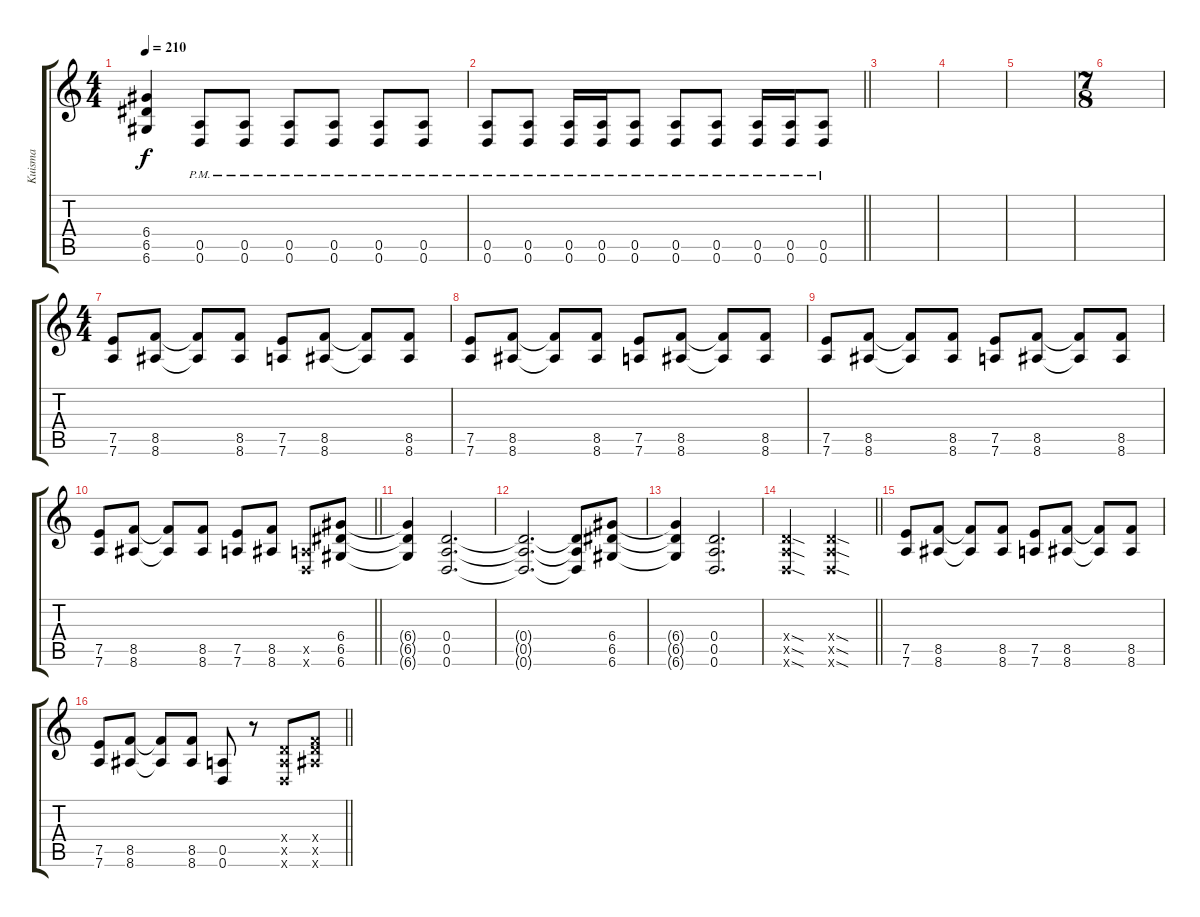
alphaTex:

\track ("Kuisma" "Kuisma") {instrument distortionguitar}
\staff {score tabs}
\tuning (E4 B3 G3 D3 A2 D2) {hide}
\ts (4 4)
\tempo 210
\clef g2
\ks c
(6.4{t} 6.5{t} 6.6{t}).4{dy f} (0.5{pm} 0.6{pm}).8 (0.5{pm} 0.6{pm}).8 (0.5{pm} 0.6{pm}).8 (0.5{pm} 0.6{pm}).8 (0.5{pm} 0.6{pm}).8 (0.5{pm} 0.6{pm}).8 |
\barLineRight lightlight
(0.5{pm} 0.6{pm}).8 (0.5{pm} 0.6{pm}).8 (0.5{pm} 0.6{pm}).16 (0.5{pm} 0.6{pm}).16 (0.5{pm} 0.6{pm}).8 (0.5{pm} 0.6{pm}).8 (0.5{pm} 0.6{pm}).8 (0.5{pm} 0.6{pm}).16 (0.5{pm} 0.6{pm}).16 (0.5{pm} 0.6{pm}).8 |
|
|
|
\ts (7 8)
|
\ts (4 4)
(7.5 7.6).8 (8.5 8.6).8 (8.5{t} 8.6{t}).8 (8.5 8.6).8 (7.5 7.6).8 (8.5 8.6).8 (8.5{t} 8.6{t}).8 (8.5 8.6).8 |
(7.5 7.6).8 (8.5 8.6).8 (8.5{t} 8.6{t}).8 (8.5 8.6).8 (7.5 7.6).8 (8.5 8.6).8 (8.5{t} 8.6{t}).8 (8.5 8.6).8 |
(7.5 7.6).8 (8.5 8.6).8 (8.5{t} 8.6{t}).8 (8.5 8.6).8 (7.5 7.6).8 (8.5 8.6).8 (8.5{t} 8.6{t}).8 (8.5 8.6).8 |
\barLineRight lightlight
(7.5 7.6).8 (8.5 8.6).8 (8.5{t} 8.6{t}).8 (8.5 8.6).8 (7.5 7.6).8 (8.5 8.6).8 (0.5{x} 0.6{x}).8 (6.4 6.5 6.6).8 |
(6.4{t} 6.5{t} 6.6{t}).4 (0.4 0.5 0.6).2{d} |
(0.4{t} 0.5{t} 0.6{t}).2{d} (0.4{t} 0.5{t} 0.6{t}).8 (6.4 6.5 6.6).8 |
(6.4{t} 6.5{t} 6.6{t}).4 (0.4 0.5 0.6).2{d} |
\barLineRight lightlight
(0.4{sod x} 0.5{sod x} 0.6{sod x}).2 (0.4{sod x} 0.5{sod x} 0.6{sod x}).2 |
(7.5 7.6).8 (8.5 8.6).8 (8.5{t} 8.6{t}).8 (8.5 8.6).8 (7.5 7.6).8 (8.5 8.6).8 (8.5{t} 8.6{t}).8 (8.5 8.6).8 |
\barLineRight lightlight
(7.5 7.6).8 (8.5 8.6).8 (8.5{t} 8.6{t}).8 (8.5 8.6).8 (0.5 0.6).8 r.8 (0.4{x} 0.5{x} 0.6{x}).8 (0.4{x} 8.5{x} 8.6{x}).8
